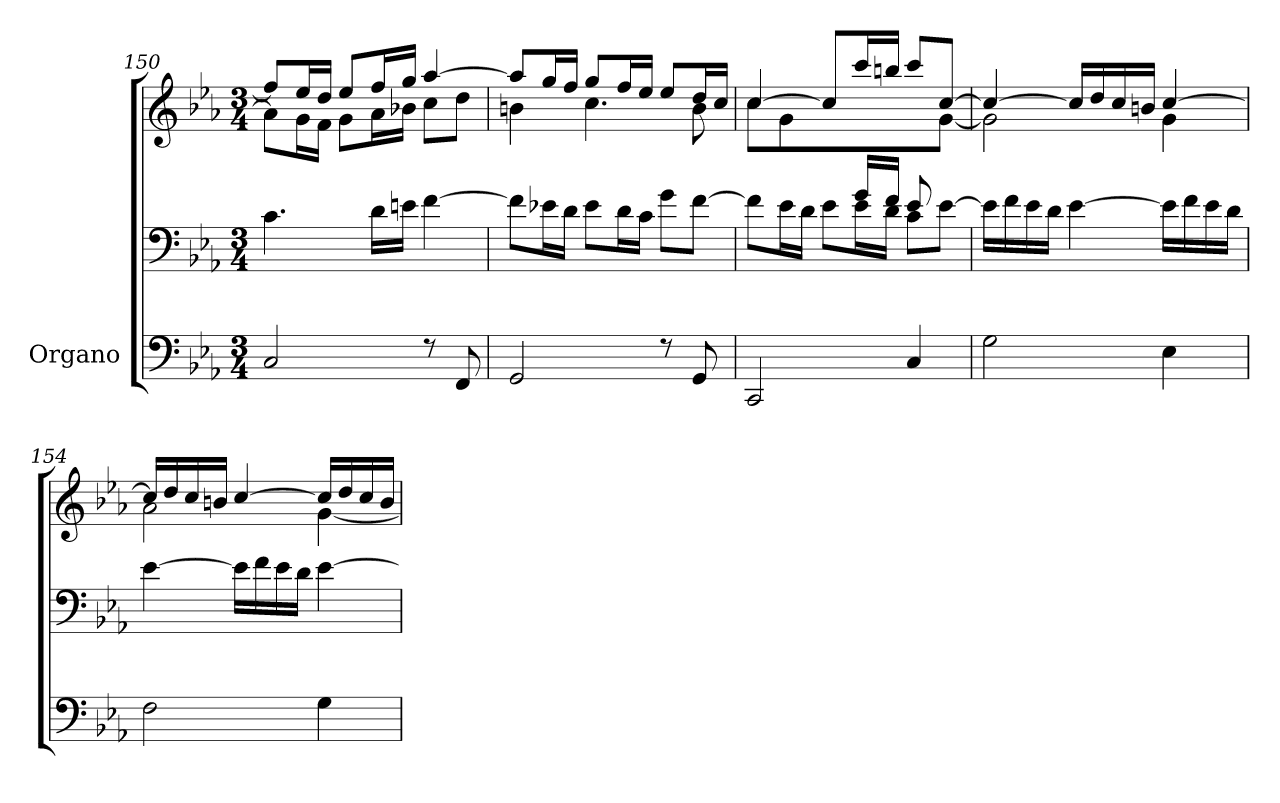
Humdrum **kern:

**kern	**kern	**kern
*part1	*part1	*part1
*staff3	*staff2	*staff1
*I"Organo	*	*
*clefF4	*clefF4	*clefG2
*k[b-e-a-]	*k[b-e-a-]	*k[b-e-a-]
*M3/4	*M3/4	*M3/4
=150	=150	=150
*^	*	*^
2C/	2.ryy	4.c\	8ff/L]	8a-\L]
.	.	.	16ee-/L	16g\L
.	.	.	16dd/JJ	16f\JJ
.	.	.	8ee-/L	8g\L
.	.	16d\LL	16ff/L	16a-\L
.	.	16en\JJ	16gg/JJ	16b-X\JJ
8r	.	[4f\	[4aa-/	8cc\L
8FF/	.	.	.	8dd\J
=151	=151	=151	=151	=151
2GG/	2.ryy	8f\L]	8aa-/L]	4bn\
.	.	16e-X\L	16gg/L	.
.	.	16d\JJ	16ff/JJ	.
.	.	8e-\L	8gg/L	4.cc\
.	.	16d\L	16ff/L	.
.	.	16c\JJ	16ee-/JJ	.
8r	.	8g\L	8ee-/L	.
8GG/	.	[8f\J	16dd/L	8b\
.	.	.	16cc/JJ	.
=152	=152	=152	=152	=152
*	*	*^	*	*
2CC/	2.ryy	4.ryy	8f\L]	[4cc/	8cc\
.	.	.	16e-\L	.	4g\
.	.	.	16d\JJ	.	.
.	.	.	8e-\L	8cc/L]	.
.	.	16g/LL	16e-\L	16ccc/L	4ryy
.	.	16f/JJ	16d\JJ	16bbn/JJ	.
4C/	.	8e-/L	8c\L	8ccc/L	.
.	.	8ryy	[8e-\J	[8cc/J	[8g\J
*	*	*v	*v	*	*
=153	=153	=153	=153	=153
2G\	2.ryy	16e-\LL]	4cc/_	2g\]
.	.	16f\	.	.
.	.	16e-\	.	.
.	.	16d\JJ	.	.
.	.	[4e-\	16cc/LL]	.
.	.	.	16dd/	.
.	.	.	16cc/	.
.	.	.	16bn/JJ	.
4E-\	.	16e-\LL]	[4cc/	4g\
.	.	16f\	.	.
.	.	16e-\	.	.
.	.	16d\JJ	.	.
=154	=154	=154	=154	=154
2F\	2.ryy	[4e-\	16cc/LL]	2a-\
.	.	.	16dd/	.
.	.	.	16cc/	.
.	.	.	16bn/JJ	.
.	.	16e-\LL]	[4cc/	.
.	.	16f\	.	.
.	.	16e-\	.	.
.	.	16d\JJ	.	.
4G\	.	[4e-\	16cc/LL]	[4g\
.	.	.	16dd/	.
.	.	.	16cc/	.
.	.	.	16b/JJ	.
*v	*v	*	*v	*v
=	=	=
*-	*-	*-
